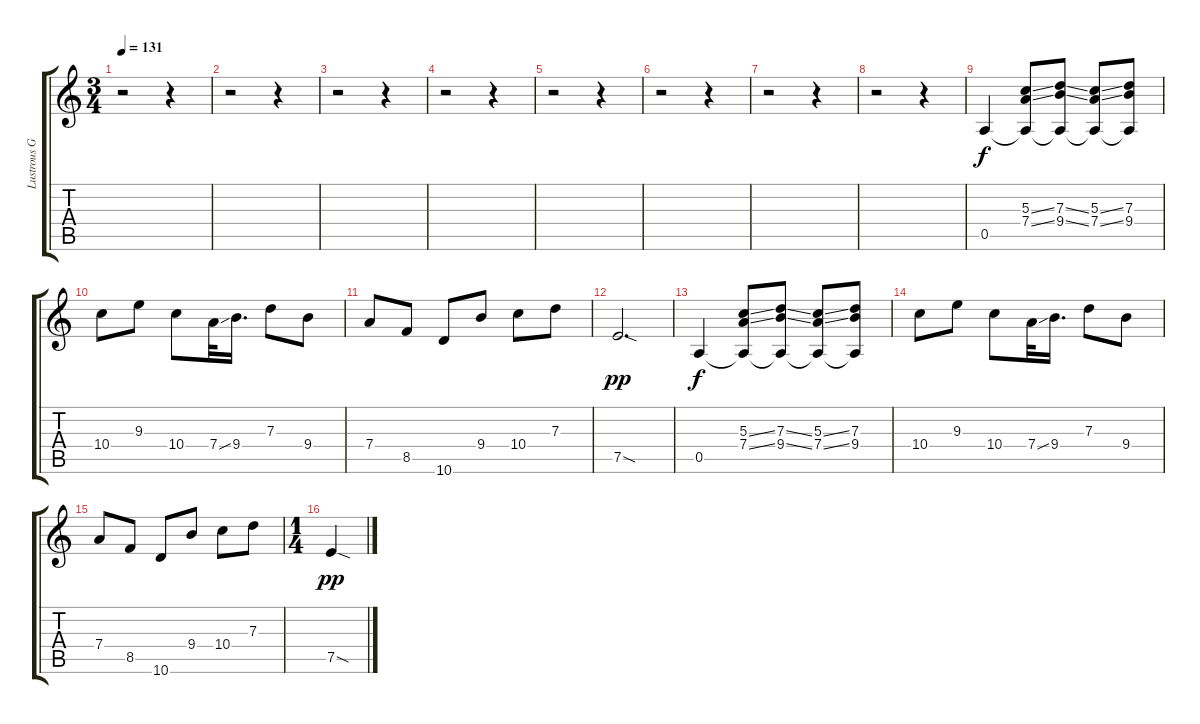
\track ("Lustrous Guitar" "Lustrous G") {instrument electricguitarjazz}
\staff {score tabs}
\tuning (E4 B3 G3 D3 A2 E2) {hide}
\ts (3 4)
\tempo 131
\clef g2
\ks c
r.2{dy f instrument electricguitarjazz} r.4 |
r.2 r.4 |
r.2 r.4 |
r.2 r.4 |
r.2 r.4 |
r.2 r.4 |
r.2 r.4 |
r.2 r.4 |
0.5.4 (5.3{ss} 7.4{ss} 0.5{t}).8 (7.3{ss} 9.4{ss} 0.5{t}).8 (5.3{ss} 7.4{ss} 0.5{t}).8 (7.3 9.4 0.5{t}).8 |
10.4.8 9.3.8 10.4.8 7.4{ss}.32 9.4.16{d} 7.3.8 9.4.8 |
7.4.8 8.5.8 10.6.8 9.4.8 10.4.8 7.3.8 |
7.5{sod}.2{d dy pp} |
0.5.4{dy f} (5.3{ss} 7.4{ss} 0.5{t}).8 (7.3{ss} 9.4{ss} 0.5{t}).8 (5.3{ss} 7.4{ss} 0.5{t}).8 (7.3 9.4 0.5{t}).8 |
10.4.8 9.3.8 10.4.8 7.4{ss}.32 9.4.16{d} 7.3.8 9.4.8 |
7.4.8 8.5.8 10.6.8 9.4.8 10.4.8 7.3.8 |
\ts (1 4)
7.5{sod}.4{dy pp}
